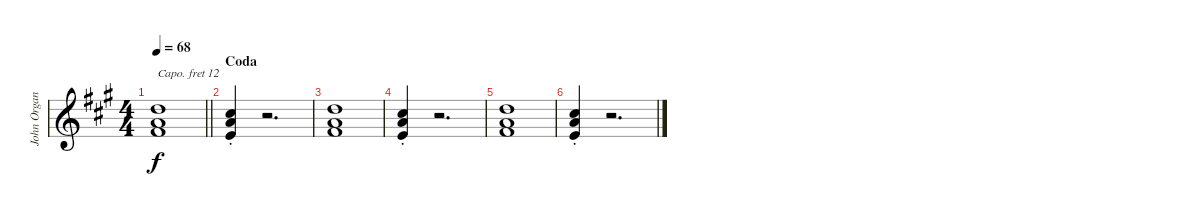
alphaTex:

\track ("John Organ" "John Organ") {instrument drawbarorgan}
\staff {score}
\capo 12
\tuning (E4 B3 G3 D3 A2 E2) {hide}
\ts (4 4)
\tempo 68
\clef g2
\barLineRight lightlight
\ks a
(3.2 2.3 4.4).1{dy f} |
\section ("" "Coda")
(2.2{st} 2.3{st} 2.4{st}).4 r.2{d} |
(3.2 2.3 4.4).1 |
(2.2{st} 2.3{st} 2.4{st}).4 r.2{d} |
(3.2 2.3 4.4).1 |
(2.2{st} 2.3{st} 2.4{st}).4 r.2{d}
